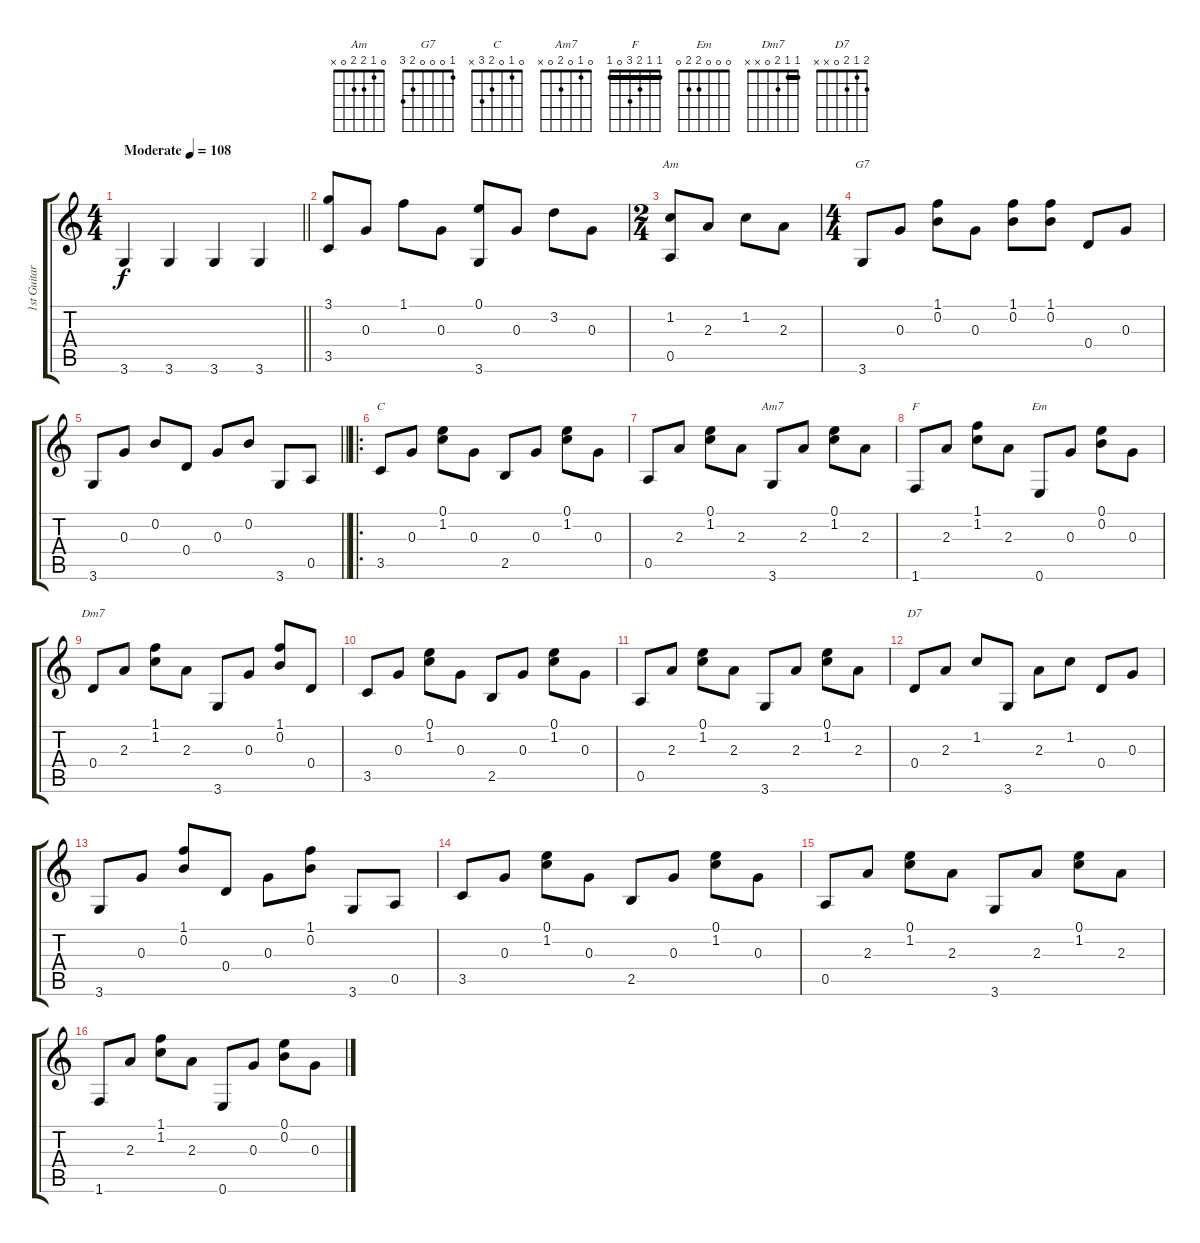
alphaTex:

\track ("1st Guitar" "1st Guitar") {instrument acousticguitarnylon}
\staff {score tabs}
\tuning (E4 B3 G3 D3 A2 E2) {hide}
\chord ("Am" 0 1 2 2 0 x)
\chord ("G7" 1 0 0 0 2 3)
\chord ("C" 0 1 0 2 3 x)
\chord ("Am7" 0 1 0 2 0 x)
\chord ("F" 1 1 2 3 0 1) {barre 1}
\chord ("Em" 0 0 0 2 2 0)
\chord ("Dm7" 1 1 2 0 x x) {barre 1}
\chord ("D7" 2 1 2 0 x x)
\ts (4 4)
\tempo (108 "Moderate")
\clef g2
\barLineRight lightlight
\ks c
3.6.4{dy f instrument acousticguitarnylon} 3.6.4 3.6.4 3.6.4 |
(3.1 3.5).8 0.3.8 1.1.8 0.3.8 (0.1 3.6).8 0.3.8 3.2.8 0.3.8 |
\ts (2 4)
(1.2 0.5).8{ch "Am"} 2.3.8 1.2.8 2.3.8 |
\ts (4 4)
3.6.8{ch "G7"} 0.3.8 (1.1 0.2).8 0.3.8 (1.1 0.2).8 (1.1 0.2).8 0.4.8 0.3.8 |
\barLineRight lightlight
3.6.8 0.3.8 0.2.8 0.4.8 0.3.8 0.2.8 3.6.8 0.5.8 |
\ro
3.5.8{ch "C"} 0.3.8 (0.1 1.2).8 0.3.8 2.5.8 0.3.8 (0.1 1.2).8 0.3.8 |
0.5.8 2.3.8 (0.1 1.2).8 2.3.8 3.6.8{ch "Am7"} 2.3.8 (0.1 1.2).8 2.3.8 |
1.6.8{ch "F"} 2.3.8 (1.1 1.2).8 2.3.8 0.6.8{ch "Em"} 0.3.8 (0.1 0.2).8 0.3.8 |
0.4.8{ch "Dm7"} 2.3.8 (1.1 1.2).8 2.3.8 3.6.8 0.3.8 (1.1 0.2).8 0.4.8 |
3.5.8 0.3.8 (0.1 1.2).8 0.3.8 2.5.8 0.3.8 (0.1 1.2).8 0.3.8 |
0.5.8 2.3.8 (0.1 1.2).8 2.3.8 3.6.8 2.3.8 (0.1 1.2).8 2.3.8 |
0.4.8{ch "D7"} 2.3.8 1.2.8 3.6.8 2.3.8 1.2.8 0.4.8 0.3.8 |
3.6.8 0.3.8 (1.1 0.2).8 0.4.8 0.3.8 (1.1 0.2).8 3.6.8 0.5.8 |
3.5.8 0.3.8 (0.1 1.2).8 0.3.8 2.5.8 0.3.8 (0.1 1.2).8 0.3.8 |
0.5.8 2.3.8 (0.1 1.2).8 2.3.8 3.6.8 2.3.8 (0.1 1.2).8 2.3.8 |
1.6.8 2.3.8 (1.1 1.2).8 2.3.8 0.6.8 0.3.8 (0.1 0.2).8 0.3.8
